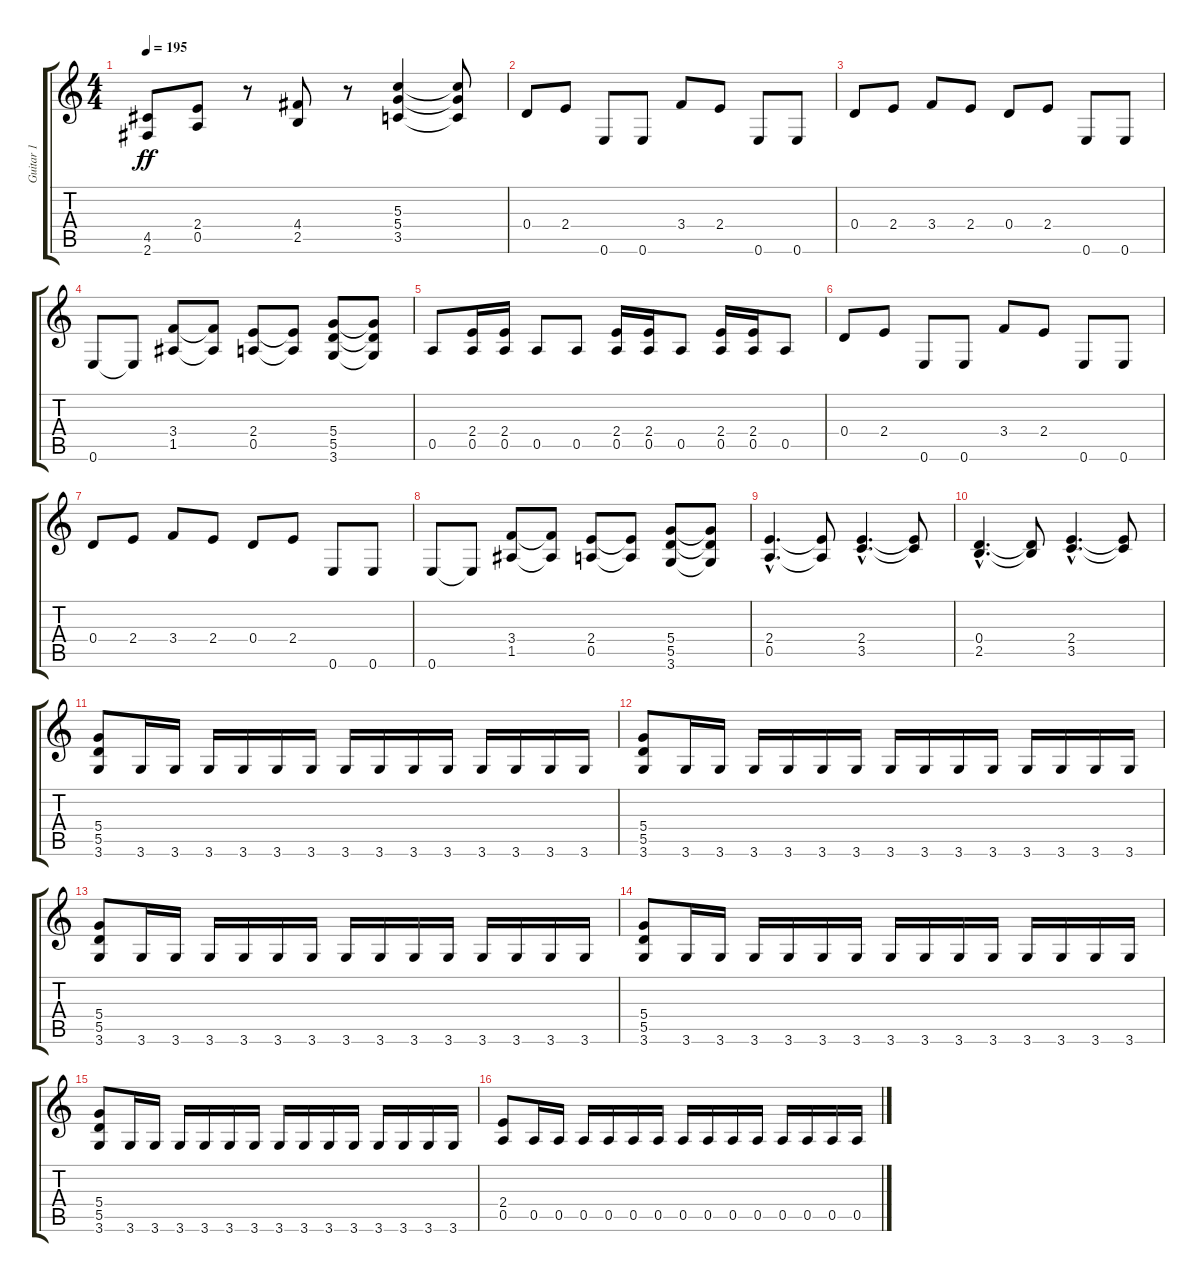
\track ("Guitar 1" "Guitar 1") {instrument distortionguitar}
\staff {score tabs}
\tuning (E4 B3 G3 D3 A2 E2) {hide}
\ts (4 4)
\tempo 195
\clef g2
\ks c
(4.5 2.6).8{dy ff} (2.4 0.5).8 r.8 (4.4 2.5).8 r.8 (5.3 5.4 3.5).4 (5.3{t} 5.4{t} 3.5{t}).8 |
0.4.8 2.4.8 0.6.8 0.6.8 3.4.8 2.4.8 0.6.8 0.6.8 |
0.4.8 2.4.8 3.4.8 2.4.8 0.4.8 2.4.8 0.6.8 0.6.8 |
0.6.8 0.6{t}.8 (3.4 1.5).8 (3.4{t} 1.5{t}).8 (2.4 0.5).8 (2.4{t} 0.5{t}).8 (5.4 5.5 3.6).8 (5.4{t} 5.5{t} 3.6{t}).8 |
0.5.8 (2.4 0.5).16 (2.4 0.5).16 0.5.8 0.5.8 (2.4 0.5).16 (2.4 0.5).16 0.5.8 (2.4 0.5).16 (2.4 0.5).16 0.5.8 |
0.4.8 2.4.8 0.6.8 0.6.8 3.4.8 2.4.8 0.6.8 0.6.8 |
0.4.8 2.4.8 3.4.8 2.4.8 0.4.8 2.4.8 0.6.8 0.6.8 |
0.6.8 0.6{t}.8 (3.4 1.5).8 (3.4{t} 1.5{t}).8 (2.4 0.5).8 (2.4{t} 0.5{t}).8 (5.4 5.5 3.6).8 (5.4{t} 5.5{t} 3.6{t}).8 |
(2.4{hac} 0.5{hac}).4{d} (2.4{t} 0.5{t}).8 (2.4{hac} 3.5{hac}).4{d} (2.4{t} 3.5{t}).8 |
(0.4{hac} 2.5{hac}).4{d} (0.4{t} 2.5{t}).8 (2.4{hac} 3.5{hac}).4{d} (2.4{t} 3.5{t}).8 |
(5.4 5.5 3.6).8 3.6.16 3.6.16 3.6.16 3.6.16 3.6.16 3.6.16 3.6.16 3.6.16 3.6.16 3.6.16 3.6.16 3.6.16 3.6.16 3.6.16 |
(5.4 5.5 3.6).8 3.6.16 3.6.16 3.6.16 3.6.16 3.6.16 3.6.16 3.6.16 3.6.16 3.6.16 3.6.16 3.6.16 3.6.16 3.6.16 3.6.16 |
(5.4 5.5 3.6).8 3.6.16 3.6.16 3.6.16 3.6.16 3.6.16 3.6.16 3.6.16 3.6.16 3.6.16 3.6.16 3.6.16 3.6.16 3.6.16 3.6.16 |
(5.4 5.5 3.6).8 3.6.16 3.6.16 3.6.16 3.6.16 3.6.16 3.6.16 3.6.16 3.6.16 3.6.16 3.6.16 3.6.16 3.6.16 3.6.16 3.6.16 |
(5.4 5.5 3.6).8 3.6.16 3.6.16 3.6.16 3.6.16 3.6.16 3.6.16 3.6.16 3.6.16 3.6.16 3.6.16 3.6.16 3.6.16 3.6.16 3.6.16 |
(2.4 0.5).8 0.5.16 0.5.16 0.5.16 0.5.16 0.5.16 0.5.16 0.5.16 0.5.16 0.5.16 0.5.16 0.5.16 0.5.16 0.5.16 0.5.16
